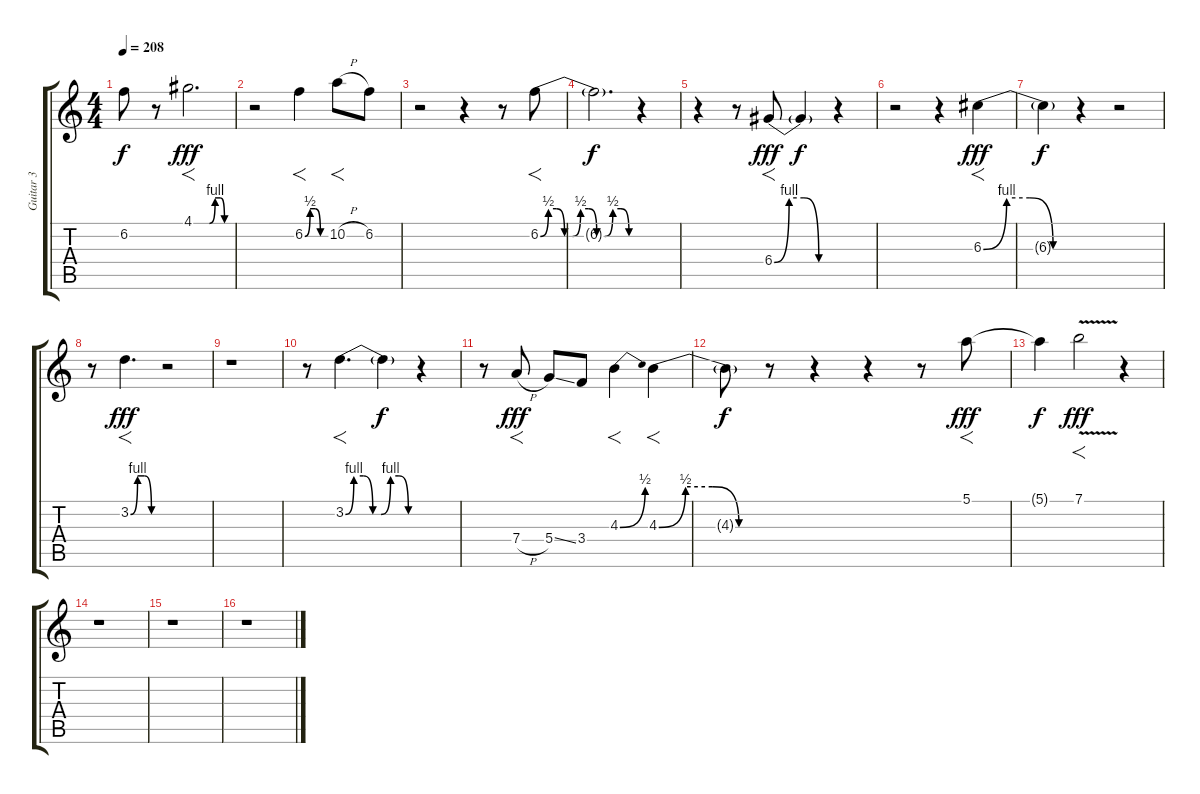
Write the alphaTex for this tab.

\track ("Guitar 3" "Guitar 3") {instrument distortionguitar}
\staff {score tabs}
\tuning (E4 B3 G3 D3 A2 E2) {hide}
\ts (4 4)
\tempo 208
\clef g2
\ks c
6.2{t}.8{dy f} r.8 4.1{be (custom 0 0 15 0 25 0 34 4 42 4 49 0 60 0)}.2{f d dy fff} |
r.2 6.2{be (custom 0 0 15 2 30 2 45 0 60 0)}.4{f} 10.2{h}.8{f} 6.2.8 |
r.2 r.4 r.8 6.2{be (custom 0 0 5 2 10 2 15 0 20 0 25 2 30 2 35 0 40 0 45 2 50 2 55 0 60 0)}.8{f} |
6.2{t}.2{d dy f} r.4 |
r.4 r.8 6.4{be (custom 0 0 15 4 30 4 45 0 60 0)}.8{f dy fff} 6.4{t}.4{dy f} r.4 |
r.2 r.4 6.3{be (custom 0 0 15 4 30 4 45 0 60 0)}.4{f dy fff} |
6.3{t}.4{dy f} r.4 r.2 |
r.8 3.2{be (custom 0 0 15 4 30 4 45 0 60 0)}.4{f d dy fff} r.2 |
r.1 |
r.8 3.2{be (custom 0 0 7 4 15 4 23 0 30 0 38 4 45 4 53 0 60 0)}.4{f d} 3.2{t}.4{dy f} r.4 |
r.8 7.4{h}.8{f dy fff} 5.4{ss}.8 3.4.8 4.3{be (bend 0 0 60 2)}.4{f} 4.3{be (custom 0 0 15 2 30 2 45 0 60 0)}.4{f} |
4.3{t}.8{dy f} r.8 r.4 r.4 r.8 5.1.8{f dy fff} |
5.1{t}.4{dy f} 7.1{v}.2{f dy fff} r.4 |
r.1 |
r.1 |
r.1
